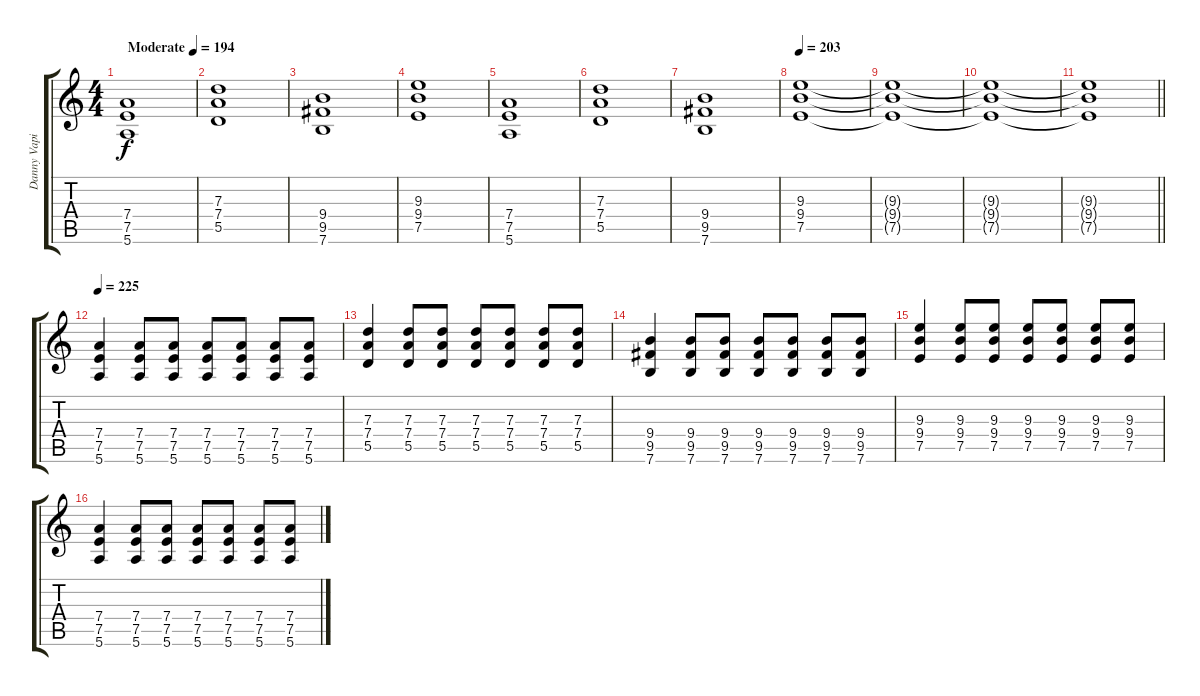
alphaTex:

\track ("Danny Vapid" "Danny Vapi") {instrument distortionguitar}
\staff {score tabs}
\tuning (E4 B3 G3 D3 A2 E2) {hide}
\ts (4 4)
\tempo (194 "Moderate")
\clef g2
\ks c
(7.4 7.5 5.6).1{dy f instrument distortionguitar} |
(7.3 7.4 5.5).1 |
(9.4 9.5 7.6).1 |
(9.3 9.4 7.5).1 |
(7.4 7.5 5.6).1 |
(7.3 7.4 5.5).1 |
(9.4 9.5 7.6).1 |
\tempo 203
(9.3 9.4 7.5).1 |
(9.3{t} 9.4{t} 7.5{t}).1 |
(9.3{t} 9.4{t} 7.5{t}).1 |
\barLineRight lightlight
(9.3{t} 9.4{t} 7.5{t}).1 |
\section ("" "")
\tempo 225
(7.4 7.5 5.6).4 (7.4 7.5 5.6).8 (7.4 7.5 5.6).8 (7.4 7.5 5.6).8 (7.4 7.5 5.6).8 (7.4 7.5 5.6).8 (7.4 7.5 5.6).8 |
(7.3 7.4 5.5).4 (7.3 7.4 5.5).8 (7.3 7.4 5.5).8 (7.3 7.4 5.5).8 (7.3 7.4 5.5).8 (7.3 7.4 5.5).8 (7.3 7.4 5.5).8 |
(9.4 9.5 7.6).4 (9.4 9.5 7.6).8 (9.4 9.5 7.6).8 (9.4 9.5 7.6).8 (9.4 9.5 7.6).8 (9.4 9.5 7.6).8 (9.4 9.5 7.6).8 |
(9.3 9.4 7.5).4 (9.3 9.4 7.5).8 (9.3 9.4 7.5).8 (9.3 9.4 7.5).8 (9.3 9.4 7.5).8 (9.3 9.4 7.5).8 (9.3 9.4 7.5).8 |
(7.4 7.5 5.6).4 (7.4 7.5 5.6).8 (7.4 7.5 5.6).8 (7.4 7.5 5.6).8 (7.4 7.5 5.6).8 (7.4 7.5 5.6).8 (7.4 7.5 5.6).8
